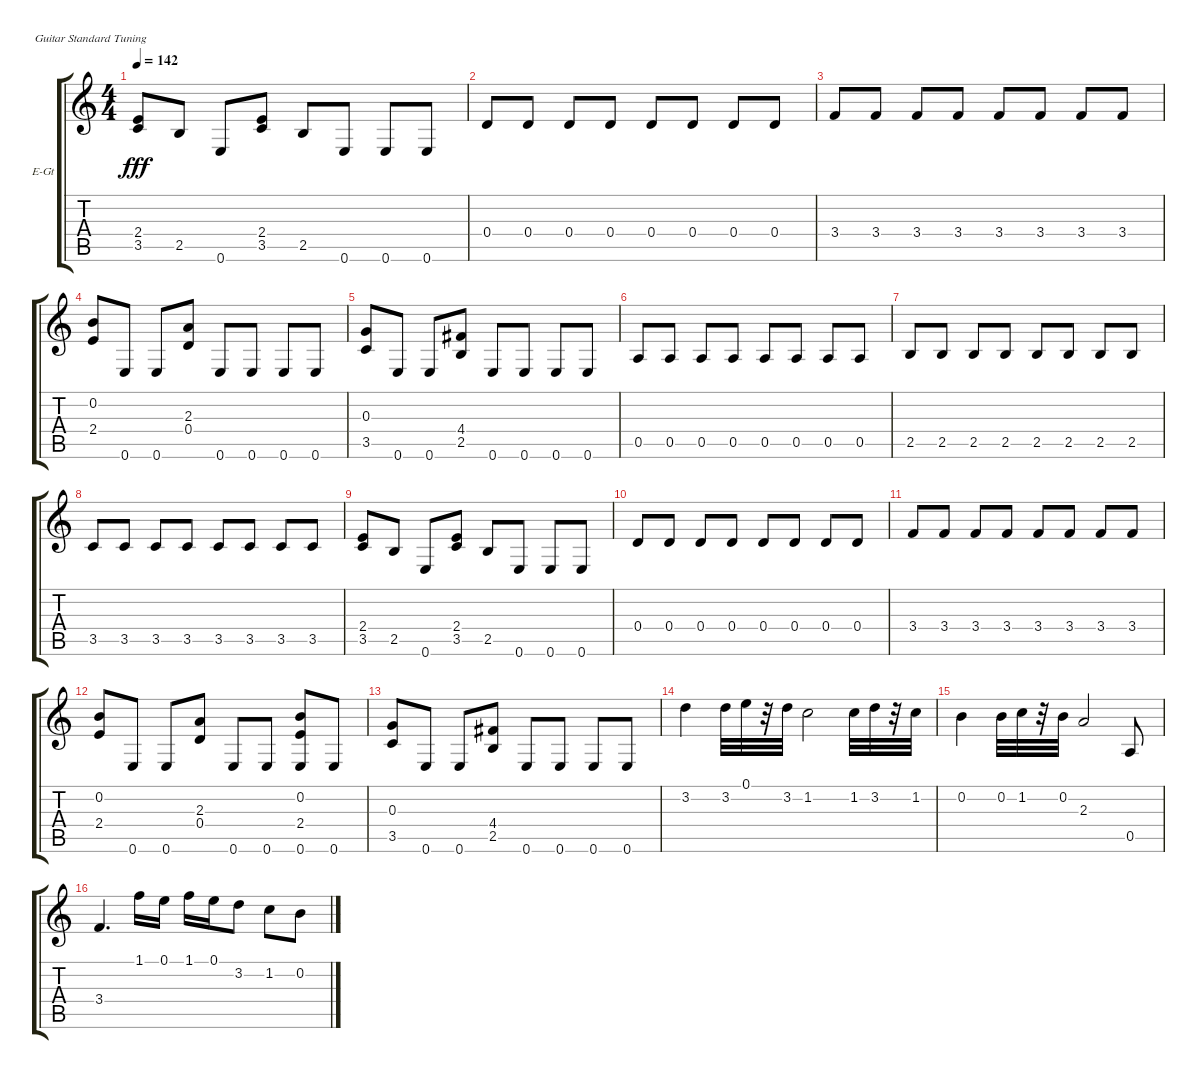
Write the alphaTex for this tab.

\bracketExtendMode groupsimilarinstruments
\firstSystemTrackNameOrientation horizontal
\otherSystemsTrackNameOrientation horizontal
\track ("Сергей Маврин" "E-Gt") {instrument distortionguitar}
\staff {score tabs}
\tuning (E4 B3 G3 D3 A2 E2)
\ts (4 4)
\tempo 142
\clef g2
\ks c
(2.4 3.5).8{dy fff} 2.5.8 0.6.8 (2.4 3.5).8 2.5.8 0.6.8 0.6.8 0.6.8 |
0.4.8 0.4.8 0.4.8 0.4.8 0.4.8 0.4.8 0.4.8 0.4.8 |
3.4.8 3.4.8 3.4.8 3.4.8 3.4.8 3.4.8 3.4.8 3.4.8 |
(0.2 2.4).8 0.6.8 0.6.8 (2.3 0.4).8 0.6.8 0.6.8 0.6.8 0.6.8 |
(0.3 3.5).8 0.6.8 0.6.8 (4.4 2.5).8 0.6.8 0.6.8 0.6.8 0.6.8 |
0.5.8 0.5.8 0.5.8 0.5.8 0.5.8 0.5.8 0.5.8 0.5.8 |
2.5.8 2.5.8 2.5.8 2.5.8 2.5.8 2.5.8 2.5.8 2.5.8 |
3.5.8 3.5.8 3.5.8 3.5.8 3.5.8 3.5.8 3.5.8 3.5.8 |
(2.4 3.5).8 2.5.8 0.6.8 (2.4 3.5).8 2.5.8 0.6.8 0.6.8 0.6.8 |
0.4.8 0.4.8 0.4.8 0.4.8 0.4.8 0.4.8 0.4.8 0.4.8 |
3.4.8 3.4.8 3.4.8 3.4.8 3.4.8 3.4.8 3.4.8 3.4.8 |
(0.2 2.4).8 0.6.8 0.6.8 (2.3 0.4).8 0.6.8 0.6.8 (0.2 2.4 0.6).8 0.6.8 |
(0.3 3.5).8 0.6.8 0.6.8 (4.4 2.5).8 0.6.8 0.6.8 0.6.8 0.6.8 |
3.2.4 3.2.32 0.1.32 r.32 3.2.32 1.2.2 1.2.32 3.2.32 r.32 1.2.32 |
0.2.4 0.2.32 1.2.32 r.32 0.2.32 2.3.2 0.5.8 |
3.4.4{d} 1.1.16 0.1.16 1.1.16 0.1.16 3.2.8 1.2.8 0.2.8
